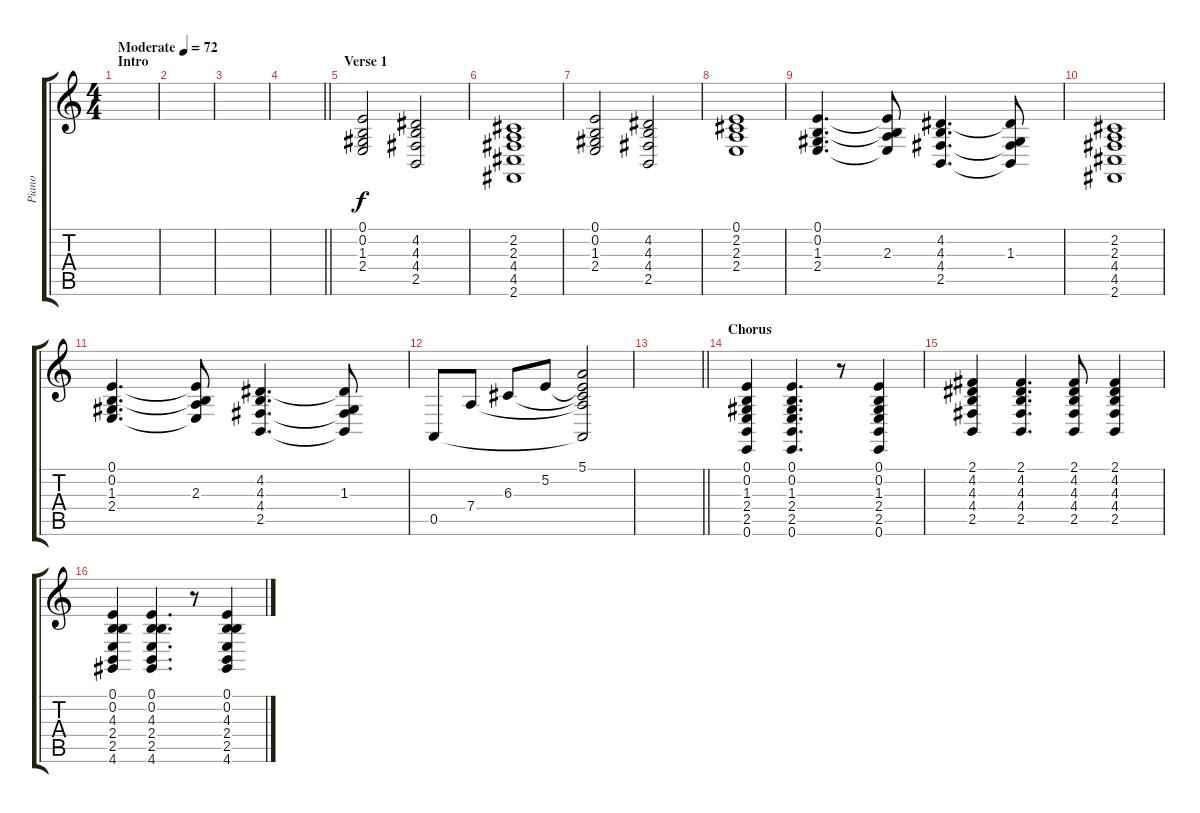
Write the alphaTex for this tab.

\track ("Piano" "Piano") {instrument acousticgrandpiano}
\staff {score tabs}
\tuning (E4 B3 G3 D3 A2 E2) {hide}
\ts (4 4)
\section ("" "Intro")
\tempo (72 "Moderate")
\clef g2
\ks c
|
|
|
\barLineRight lightlight
|
\section ("" "Verse 1")
(0.1 0.2 1.3 2.4).2 (4.2 4.3 4.4 2.5).2 |
(2.2 2.3 4.4 4.5 2.6).1 |
(0.1 0.2 1.3 2.4).2 (4.2 4.3 4.4 2.5).2 |
(0.1 2.2 2.3 2.4).1 |
(0.1 0.2 1.3 2.4).4{d} (0.1{t} 0.2{t} 2.3 2.4{t}).8 (4.2 4.3 4.4 2.5).4{d} (4.2{t} 1.3 4.4{t} 2.5{t}).8 |
(2.2 2.3 4.4 4.5 2.6).1 |
(0.1 0.2 1.3 2.4).4{d} (0.1{t} 0.2{t} 2.3 2.4{t}).8 (4.2 4.3 4.4 2.5).4{d} (4.2{t} 1.3 4.4{t} 2.5{t}).8 |
0.5.8 7.4.8 6.3.8 5.2.8 (5.1 5.2{t} 6.3{t} 7.4{t} 0.5{t}).2 |
\barLineRight lightlight
|
\section ("" "Chorus")
(0.1 0.2 1.3 2.4 2.5 0.6).4 (0.1 0.2 1.3 2.4 2.5 0.6).4{d} r.8 (0.1 0.2 1.3 2.4 2.5 0.6).4 |
(2.1 4.2 4.3 4.4 2.5).4 (2.1 4.2 4.3 4.4 2.5).4{d} (2.1 4.2 4.3 4.4 2.5).8 (2.1 4.2 4.3 4.4 2.5).4 |
(0.1 0.2 4.3 2.4 2.5 4.6).4 (0.1 0.2 4.3 2.4 2.5 4.6).4{d} r.8 (0.1 0.2 4.3 2.4 2.5 4.6).4
